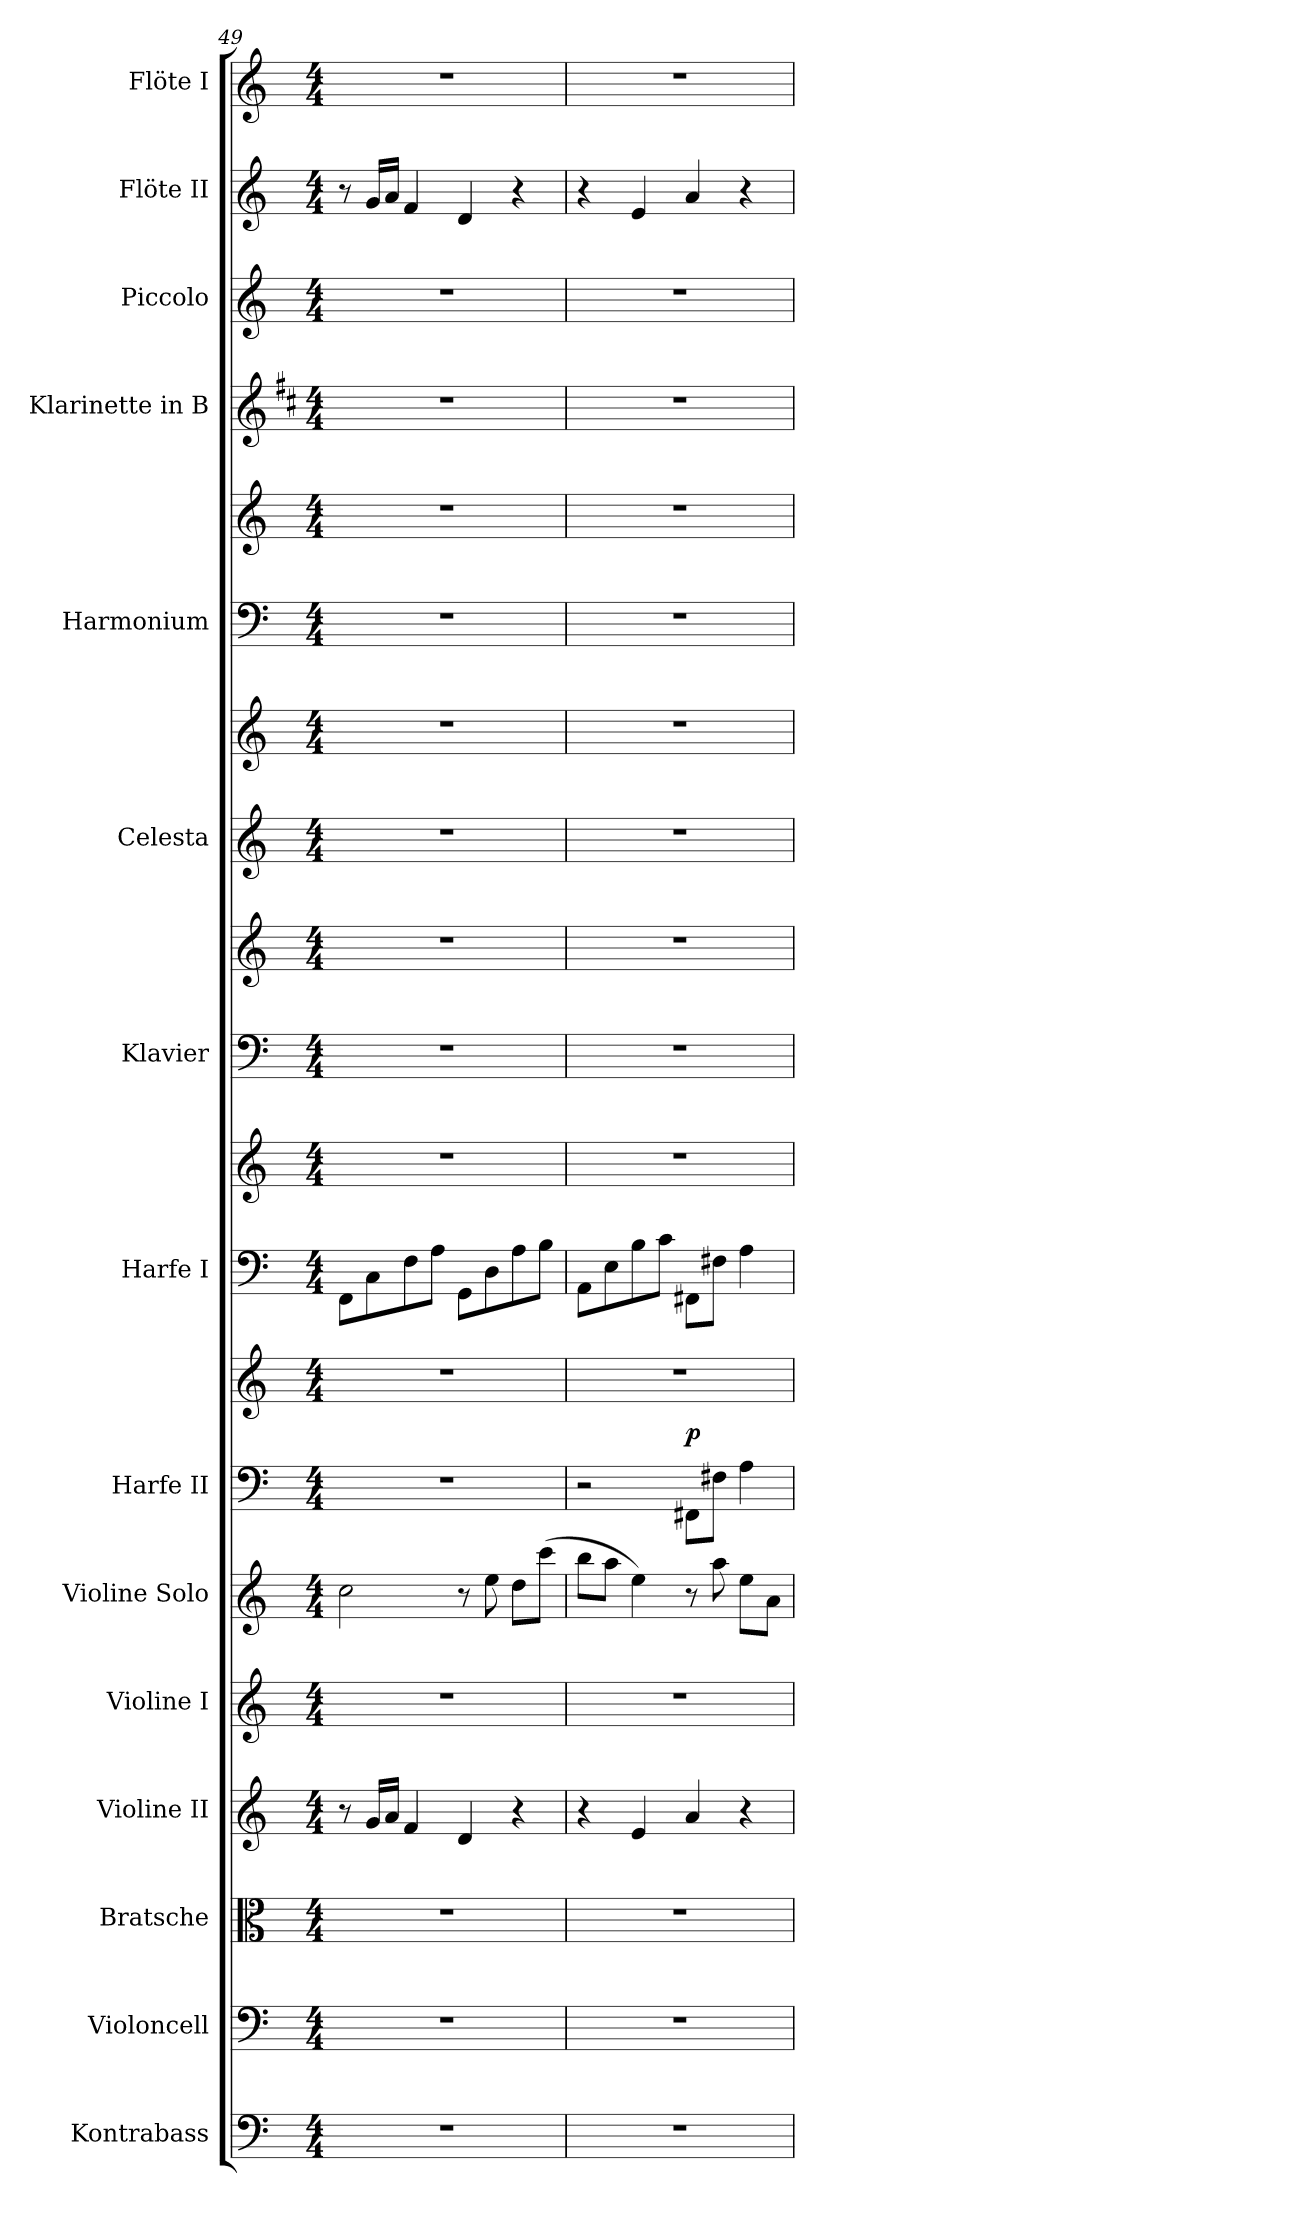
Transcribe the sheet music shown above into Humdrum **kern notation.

**kern	**kern	**kern	**kern	**kern	**kern	**kern	**kern	**dynam	**kern	**kern	**kern	**kern	**kern	**kern	**kern	**kern	**kern	**kern	**kern	**kern
*part15	*part14	*part13	*part12	*part11	*part10	*part9	*part9	*part9	*part8	*part8	*part7	*part7	*part6	*part6	*part5	*part5	*part4	*part3	*part2	*part1
*staff20	*staff19	*staff18	*staff17	*staff16	*staff15	*staff14	*staff13	*staff13/14	*staff12	*staff11	*staff10	*staff9	*staff8	*staff7	*staff6	*staff5	*staff4	*staff3	*staff2	*staff1
*I"Kontrabass	*I"Violoncell	*I"Bratsche	*I"Violine II	*I"Violine I	*I"Violine Solo	*I"Harfe II	*	*	*I"Harfe I	*	*I"Klavier	*	*I"Celesta	*	*I"Harmonium	*	*I"Klarinette in B	*I"Piccolo	*I"Flöte II	*I"Flöte I
*I'Kb.	*I'Vlc.	*I'Br.	*I'Vl. II	*I'Vl. I	*I'Vl. Solo	*I'Hfe. II	*	*	*I'Hfe. I	*	*I'Klav.	*	*I'Cel.	*	*I'Harm.	*	*I'Kl. in B	*I'Picc.	*I'Fl. II	*I'Fl. I
*clefF4	*clefF4	*clefC3	*clefG2	*clefG2	*clefG2	*clefF4	*clefG2	*	*clefF4	*clefG2	*clefF4	*clefG2	*clefG2	*clefG2	*clefF4	*clefG2	*clefG2	*clefG2	*clefG2	*clefG2
*ITrd7c12	*	*	*	*	*	*	*	*	*	*	*	*	*ITrd-7c-12	*ITrd-7c-12	*	*	*ITrd1c2	*ITrd-7c-12	*	*
*k[]	*k[]	*k[]	*k[]	*k[]	*k[]	*k[]	*k[]	*	*k[]	*k[]	*k[]	*k[]	*k[]	*k[]	*k[]	*k[]	*k[]	*k[]	*k[]	*k[]
*C:	*C:	*C:	*C:	*C:	*C:	*C:	*C:	*	*C:	*C:	*C:	*C:	*C:	*C:	*C:	*C:	*C:	*C:	*C:	*C:
*M4/4	*M4/4	*M4/4	*M4/4	*M4/4	*M4/4	*M4/4	*M4/4	*	*M4/4	*M4/4	*M4/4	*M4/4	*M4/4	*M4/4	*M4/4	*M4/4	*M4/4	*M4/4	*M4/4	*M4/4
=49	=49	=49	=49	=49	=49	=49	=49	=49	=49	=49	=49	=49	=49	=49	=49	=49	=49	=49	=49	=49
1r	1r	1r	8r	1r	2cci\	1r	1r	.	8FFi\L	1r	1r	1r	1r	1r	1r	1r	1r	1r	8r	1r
.	.	.	16gi/LL	.	.	.	.	.	8Ci\	.	.	.	.	.	.	.	.	.	16gi/LL	.
.	.	.	16ai/JJ	.	.	.	.	.	.	.	.	.	.	.	.	.	.	.	16ai/JJ	.
.	.	.	4fi/	.	.	.	.	.	8Fi\	.	.	.	.	.	.	.	.	.	4fi/	.
.	.	.	.	.	.	.	.	.	8Ai\J	.	.	.	.	.	.	.	.	.	.	.
.	.	.	4di/	.	8r	.	.	.	8GGi\L	.	.	.	.	.	.	.	.	.	4di/	.
.	.	.	.	.	8eei\	.	.	.	8Di\	.	.	.	.	.	.	.	.	.	.	.
.	.	.	4r	.	8ddi\L	.	.	.	8Ai\	.	.	.	.	.	.	.	.	.	4r	.
.	.	.	.	.	(8ccci\J	.	.	.	8Bi\J	.	.	.	.	.	.	.	.	.	.	.
=50	=50	=50	=50	=50	=50	=50	=50	=50	=50	=50	=50	=50	=50	=50	=50	=50	=50	=50	=50	=50
1r	1r	1r	4r	1r	8bbi\L	2r	1r	.	8AAi\L	1r	1r	1r	1r	1r	1r	1r	1r	1r	4r	1r
.	.	.	.	.	8aai\J	.	.	.	8Ei\	.	.	.	.	.	.	.	.	.	.	.
.	.	.	4ei/	.	4eei\)	.	.	.	8Bi\	.	.	.	.	.	.	.	.	.	4ei/	.
.	.	.	.	.	.	.	.	.	8ci\J	.	.	.	.	.	.	.	.	.	.	.
.	.	.	4ai/	.	8r	8FF#Xi\L	.	p	8FF#Xi\L	.	.	.	.	.	.	.	.	.	4ai/	.
.	.	.	.	.	8aai\	8F#Xi\J	.	.	8F#Xi\J	.	.	.	.	.	.	.	.	.	.	.
.	.	.	4r	.	8eei\L	4Ai\	.	.	4Ai\	.	.	.	.	.	.	.	.	.	4r	.
.	.	.	.	.	8ai\J	.	.	.	.	.	.	.	.	.	.	.	.	.	.	.
=	=	=	=	=	=	=	=	=	=	=	=	=	=	=	=	=	=	=	=	=
*-	*-	*-	*-	*-	*-	*-	*-	*-	*-	*-	*-	*-	*-	*-	*-	*-	*-	*-	*-	*-
